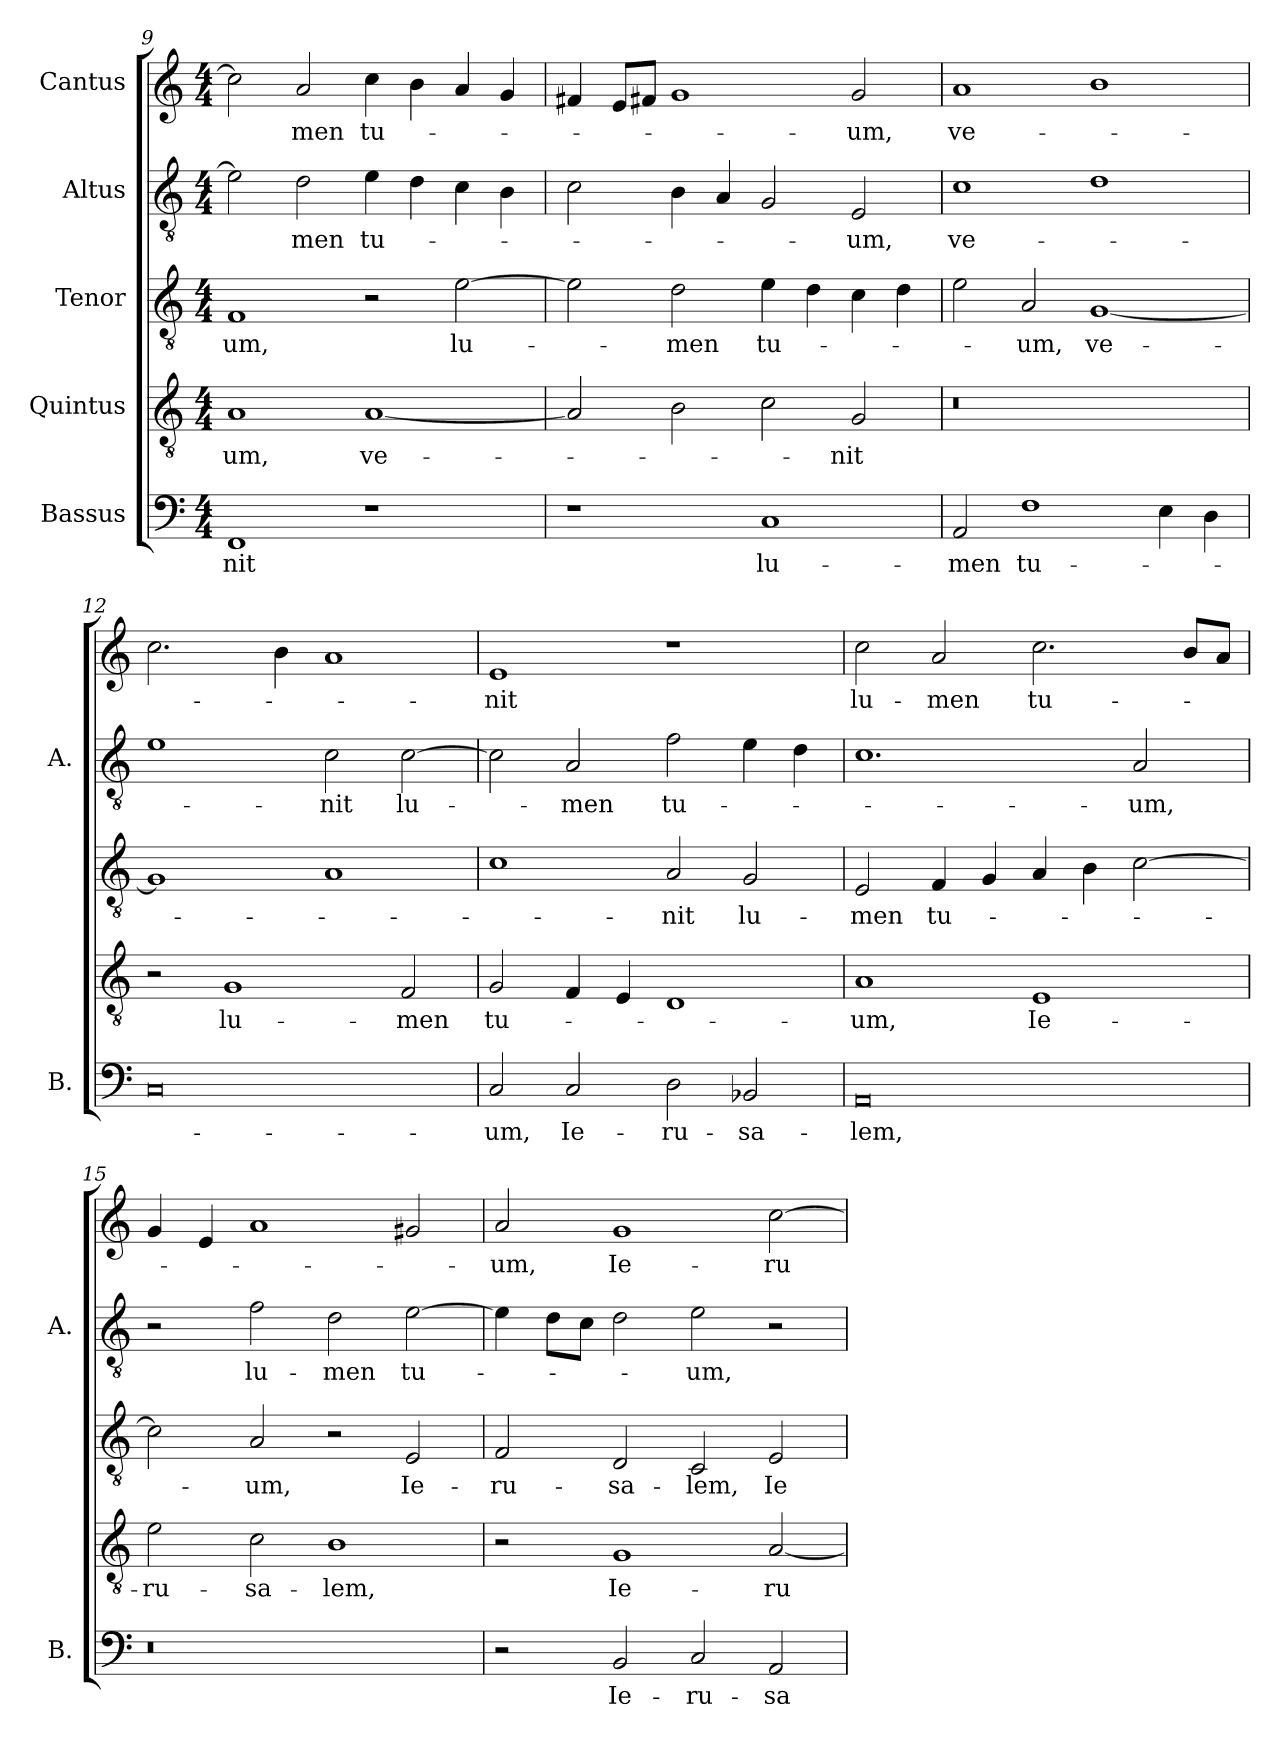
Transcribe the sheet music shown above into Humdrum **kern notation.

**kern	**text	**kern	**text	**kern	**text	**kern	**text	**kern	**text
*part5	*part5	*part4	*part4	*part3	*part3	*part2	*part2	*part1	*part1
*staff5	*staff5	*staff4	*staff4	*staff3	*staff3	*staff2	*staff2	*staff1	*staff1
*I"Bassus	*	*I"Quintus	*	*I"Tenor	*	*I"Altus	*	*I"Cantus	*
*I'B.	*	*	*	*	*	*I'A.	*	*	*
*clefF4	*	*clefGv2	*	*clefGv2	*	*clefGv2	*	*clefG2	*
*k[]	*	*k[]	*	*k[]	*	*k[]	*	*k[]	*
*C:	*	*C:	*	*C:	*	*C:	*	*C:	*
*M4/4	*	*M4/4	*	*M4/4	*	*M4/4	*	*M4/4	*
=9	=9	=9	=9	=9	=9	=9	=9	=9	=9
1FF/	-nit	1A/	-um,	1F/	-um,	2e\]	.	2cc\]	.
.	.	.	.	.	.	2d\	-men	2a/	-men
1r	.	[1A/	ve-	2r	.	4e\	tu-	4cc\	tu-
.	.	.	.	.	.	4d\	.	4b\	.
.	.	.	.	[2e\	lu-	4c\	.	4a/	.
.	.	.	.	.	.	4B\	.	4g/	.
=10	=10	=10	=10	=10	=10	=10	=10	=10	=10
1r	.	2A/]	.	2e\]	.	2c\	.	4f#X/	.
.	.	.	.	.	.	.	.	8e/L	.
.	.	.	.	.	.	.	.	8f#X/J	.
.	.	2B\	.	2d\	-men	4B\	.	1g/	.
.	.	.	.	.	.	4A/	.	.	.
1C/	lu-	2c\	.	4e\	tu-	2G/	.	.	.
.	.	.	.	4d\	.	.	.	.	.
.	.	2G/	-nit	4c\	.	2E/	-um,	2g/	-um,
.	.	.	.	4d\	.	.	.	.	.
=11	=11	=11	=11	=11	=11	=11	=11	=11	=11
!	!	!LO:N:vis=0	!	!	!	!	!	!	!
2AA/	-men	1r	.	2e\	.	1c\	ve-	1a/	ve-
1F\	tu-	.	.	2A/	-um,	.	.	.	.
.	.	1ryy	.	[1G/	ve-	1d\	.	1b\	.
4E\	.	.	.	.	.	.	.	.	.
4D\	.	.	.	.	.	.	.	.	.
=12	=12	=12	=12	=12	=12	=12	=12	=12	=12
0C/	.	2r	.	1G/]	.	1e\	.	2.cc\	.
.	.	1G/	lu-	.	.	.	.	.	.
.	.	.	.	.	.	.	.	4b\	.
.	.	.	.	1A/	.	2c\	-nit	1a/	.
.	.	2F/	-men	.	.	[2c\	lu-	.	.
=13	=13	=13	=13	=13	=13	=13	=13	=13	=13
2C/	-um,	2G/	tu-	1c\	.	2c\]	.	1e/	-nit
2C/	Ie-	4F/	.	.	.	2A/	-men	.	.
.	.	4E/	.	.	.	.	.	.	.
2D\	-ru-	1D/	.	2A/	-nit	2f\	tu-	1r	.
2BB-X/	-sa-	.	.	2G/	lu-	4e\	.	.	.
.	.	.	.	.	.	4d\	.	.	.
=14	=14	=14	=14	=14	=14	=14	=14	=14	=14
0AA/	-lem,	1A/	-um,	2E/	-men	1.c\	.	2cc\	lu-
.	.	.	.	4F/	tu-	.	.	2a/	-men
.	.	.	.	4G/	.	.	.	.	.
.	.	1E/	Ie-	4A/	.	.	.	2.cc\	tu-
.	.	.	.	4B\	.	.	.	.	.
.	.	.	.	[2c\	.	2A/	-um,	.	.
.	.	.	.	.	.	.	.	8b/L	.
.	.	.	.	.	.	.	.	8a/J	.
=15	=15	=15	=15	=15	=15	=15	=15	=15	=15
!LO:N:vis=0	!	!	!	!	!	!	!	!	!
1r	.	2e\	-ru-	2c\]	.	2r	.	4g/	.
.	.	.	.	.	.	.	.	4e/	.
.	.	2c\	-sa-	2A/	-um,	2f\	lu-	1a/	.
1ryy	.	1B\	-lem,	2r	.	2d\	-men	.	.
.	.	.	.	2E/	Ie-	[2e\	tu-	2g#X/	.
=16	=16	=16	=16	=16	=16	=16	=16	=16	=16
2r	.	2r	.	2F/	-ru-	4e\]	.	2a/	-um,
.	.	.	.	.	.	8d\L	.	.	.
.	.	.	.	.	.	8c\J	.	.	.
2BB/	Ie-	1G/	Ie-	2D/	-sa-	2d\	.	1g/	Ie-
2C/	-ru-	.	.	2C/	-lem,	2e\	-um,	.	.
2AA/	-sa-	[2A/	-ru-	2E/	Ie-	2r	.	[2cc\	-ru-
=	=	=	=	=	=	=	=	=	=
*-	*-	*-	*-	*-	*-	*-	*-	*-	*-
